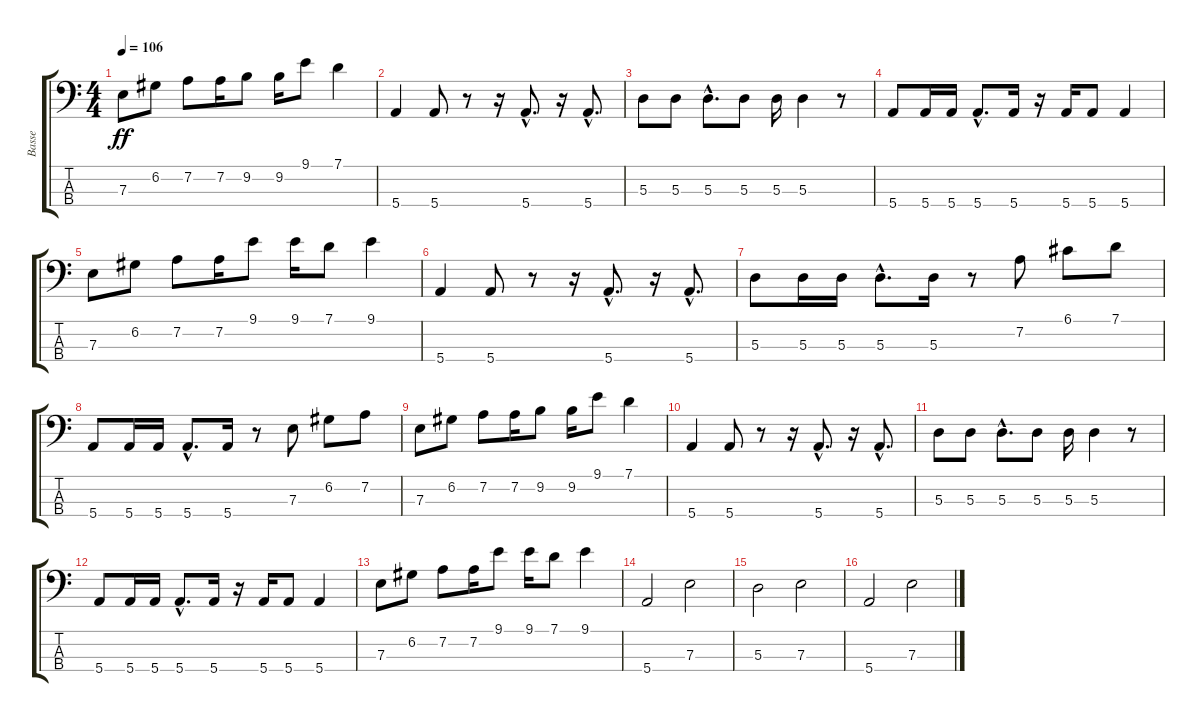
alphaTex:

\track ("Basse" "Basse") {instrument electricbassfinger}
\staff {score tabs}
\tuning (G2 D2 A1 E1) {hide}
\ts (4 4)
\tempo 106
\clef f4
\ks c
7.3.8{dy ff} 6.2.8 7.2.8 7.2.16 9.2.8 9.2.16 9.1.8 7.1.4 |
5.4.4 5.4.8 r.8 r.16 5.4{hac}.8{d} r.16 5.4{hac}.8{d} |
5.3.8 5.3.8 5.3{hac}.8{d} 5.3.8 5.3.16 5.3.4 r.8 |
5.4.8 5.4.16 5.4.16 5.4{hac}.8{d} 5.4.16 r.16 5.4.16 5.4.8 5.4.4 |
7.3.8 6.2.8 7.2.8 7.2.16 9.1.8 9.1.16 7.1.8 9.1.4 |
5.4.4 5.4.8 r.8 r.16 5.4{hac}.8{d} r.16 5.4{hac}.8{d} |
5.3.8 5.3.16 5.3.16 5.3{hac}.8{d} 5.3.16 r.8 7.2.8 6.1.8 7.1.8 |
5.4.8 5.4.16 5.4.16 5.4{hac}.8{d} 5.4.16 r.8 7.3.8 6.2.8 7.2.8 |
7.3.8 6.2.8 7.2.8 7.2.16 9.2.8 9.2.16 9.1.8 7.1.4 |
5.4.4 5.4.8 r.8 r.16 5.4{hac}.8{d} r.16 5.4{hac}.8{d} |
5.3.8 5.3.8 5.3{hac}.8{d} 5.3.8 5.3.16 5.3.4 r.8 |
5.4.8 5.4.16 5.4.16 5.4{hac}.8{d} 5.4.16 r.16 5.4.16 5.4.8 5.4.4 |
7.3.8 6.2.8 7.2.8 7.2.16 9.1.8 9.1.16 7.1.8 9.1.4 |
5.4.2 7.3.2 |
5.3.2 7.3.2 |
5.4.2 7.3.2
